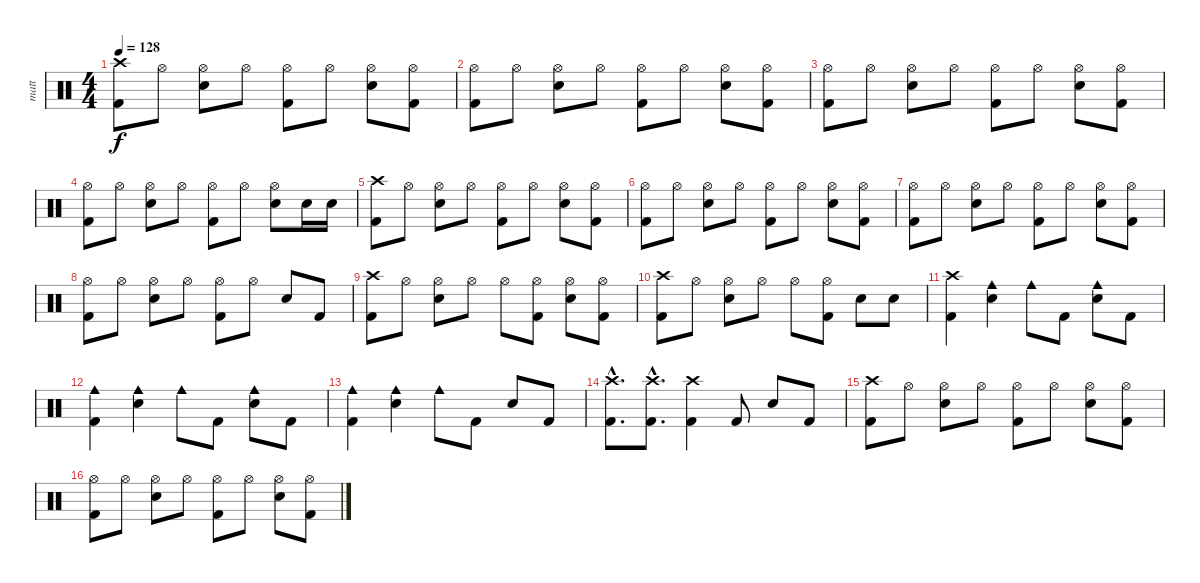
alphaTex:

\track ("matt" "matt") {instrument percussion}
\staff {score}
\articulation defaults
\ts (4 4)
\tempo 128
\clef neutral
\ks c
("Crash high (hit)" "Kick (hit) 2").8{dy f} "Hi-Hat (open)".8 ("Hi-Hat (open)" "Electric Snare (hit)").8 "Hi-Hat (open)".8 ("Hi-Hat (open)" "Kick (hit) 2").8 "Hi-Hat (open)".8 ("Hi-Hat (open)" "Electric Snare (hit)").8 ("Hi-Hat (open)" "Kick (hit) 2").8 |
("Hi-Hat (open)" "Kick (hit) 2").8 "Hi-Hat (open)".8 ("Hi-Hat (open)" "Electric Snare (hit)").8 "Hi-Hat (open)".8 ("Hi-Hat (open)" "Kick (hit) 2").8 "Hi-Hat (open)".8 ("Hi-Hat (open)" "Electric Snare (hit)").8 ("Hi-Hat (open)" "Kick (hit) 2").8 |
("Hi-Hat (open)" "Kick (hit) 2").8 "Hi-Hat (open)".8 ("Hi-Hat (open)" "Electric Snare (hit)").8 "Hi-Hat (open)".8 ("Hi-Hat (open)" "Kick (hit) 2").8 "Hi-Hat (open)".8 ("Hi-Hat (open)" "Electric Snare (hit)").8 ("Hi-Hat (open)" "Kick (hit) 2").8 |
("Hi-Hat (open)" "Kick (hit) 2").8 "Hi-Hat (open)".8 ("Hi-Hat (open)" "Electric Snare (hit)").8 "Hi-Hat (open)".8 ("Hi-Hat (open)" "Kick (hit) 2").8 "Hi-Hat (open)".8 ("Hi-Hat (open)" "Electric Snare (hit)").8 "Electric Snare (hit)".16 "Electric Snare (hit)".16 |
("Crash high (hit)" "Kick (hit) 2").8 "Hi-Hat (open)".8 ("Hi-Hat (open)" "Electric Snare (hit)").8 "Hi-Hat (open)".8 ("Hi-Hat (open)" "Kick (hit) 2").8 "Hi-Hat (open)".8 ("Hi-Hat (open)" "Electric Snare (hit)").8 ("Hi-Hat (open)" "Kick (hit) 2").8 |
("Hi-Hat (open)" "Kick (hit) 2").8 "Hi-Hat (open)".8 ("Hi-Hat (open)" "Electric Snare (hit)").8 "Hi-Hat (open)".8 ("Hi-Hat (open)" "Kick (hit) 2").8 "Hi-Hat (open)".8 ("Hi-Hat (open)" "Electric Snare (hit)").8 ("Hi-Hat (open)" "Kick (hit) 2").8 |
("Hi-Hat (open)" "Kick (hit) 2").8 "Hi-Hat (open)".8 ("Hi-Hat (open)" "Electric Snare (hit)").8 "Hi-Hat (open)".8 ("Hi-Hat (open)" "Kick (hit) 2").8 "Hi-Hat (open)".8 ("Hi-Hat (open)" "Electric Snare (hit)").8 ("Hi-Hat (open)" "Kick (hit) 2").8 |
("Hi-Hat (open)" "Kick (hit) 2").8 "Hi-Hat (open)".8 ("Hi-Hat (open)" "Electric Snare (hit)").8 "Hi-Hat (open)".8 ("Hi-Hat (open)" "Kick (hit) 2").8 "Hi-Hat (open)".8 "Electric Snare (hit)".8 "Kick (hit) 2".8 |
("Crash high (hit)" "Kick (hit) 2").8 "Hi-Hat (open)".8 ("Hi-Hat (open)" "Electric Snare (hit)").8 "Hi-Hat (open)".8 "Hi-Hat (open)".8 ("Hi-Hat (open)" "Kick (hit) 2").8 ("Hi-Hat (open)" "Electric Snare (hit)").8 ("Hi-Hat (open)" "Kick (hit) 2").8 |
("Crash high (hit)" "Kick (hit) 2").8 "Hi-Hat (open)".8 ("Hi-Hat (open)" "Electric Snare (hit)").8 "Hi-Hat (open)".8 "Hi-Hat (open)".8 ("Hi-Hat (open)" "Kick (hit) 2").8 "Electric Snare (hit)".8 "Electric Snare (hit)".8 |
("Crash high (hit)" "Kick (hit) 2").4 ("Cowbell medium (hit)" "Electric Snare (hit)").4 "Cowbell medium (hit)".8 "Kick (hit) 2".8 ("Cowbell medium (hit)" "Electric Snare (hit)").8 "Kick (hit) 2".8 |
("Cowbell medium (hit)" "Kick (hit) 2").4 ("Cowbell medium (hit)" "Electric Snare (hit)").4 "Cowbell medium (hit)".8 "Kick (hit) 2".8 ("Cowbell medium (hit)" "Electric Snare (hit)").8 "Kick (hit) 2".8 |
("Cowbell medium (hit)" "Kick (hit) 2").4 ("Cowbell medium (hit)" "Electric Snare (hit)").4 "Cowbell medium (hit)".8 "Kick (hit) 2".8 "Electric Snare (hit)".8 "Kick (hit) 2".8 |
("Crash high (hit)"{hac} "Kick (hit) 2"{hac}).8{d} ("Crash high (hit)"{hac} "Kick (hit) 2"{hac}).8{d} ("Crash high (hit)" "Kick (hit) 2").4 "Kick (hit) 2".8 "Electric Snare (hit)".8 "Kick (hit) 2".8 |
("Crash high (hit)" "Kick (hit) 2").8 "Hi-Hat (open)".8 ("Hi-Hat (open)" "Electric Snare (hit)").8 "Hi-Hat (open)".8 ("Hi-Hat (open)" "Kick (hit) 2").8 "Hi-Hat (open)".8 ("Hi-Hat (open)" "Electric Snare (hit)").8 ("Hi-Hat (open)" "Kick (hit) 2").8 |
("Hi-Hat (open)" "Kick (hit) 2").8 "Hi-Hat (open)".8 ("Hi-Hat (open)" "Electric Snare (hit)").8 "Hi-Hat (open)".8 ("Hi-Hat (open)" "Kick (hit) 2").8 "Hi-Hat (open)".8 ("Hi-Hat (open)" "Electric Snare (hit)").8 ("Hi-Hat (open)" "Kick (hit) 2").8
